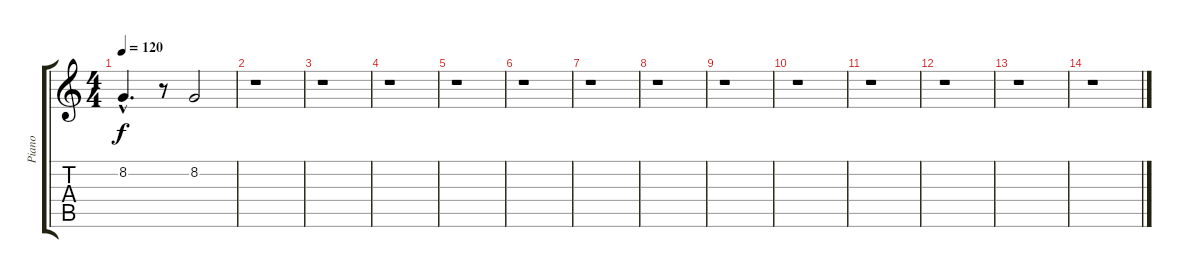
\track ("Piano" "Piano") {instrument brightacousticpiano}
\staff {score tabs}
\tuning (E4 B3 G3 D3 A2 E2) {hide}
\ts (4 4)
\tempo 120
\clef g2
\ks c
8.2{hac t}.4{d dy f} r.8 8.2.2 |
r.1 |
r.1 |
r.1 |
r.1 |
r.1 |
r.1 |
r.1 |
r.1 |
r.1 |
r.1 |
r.1 |
r.1 |
r.1
